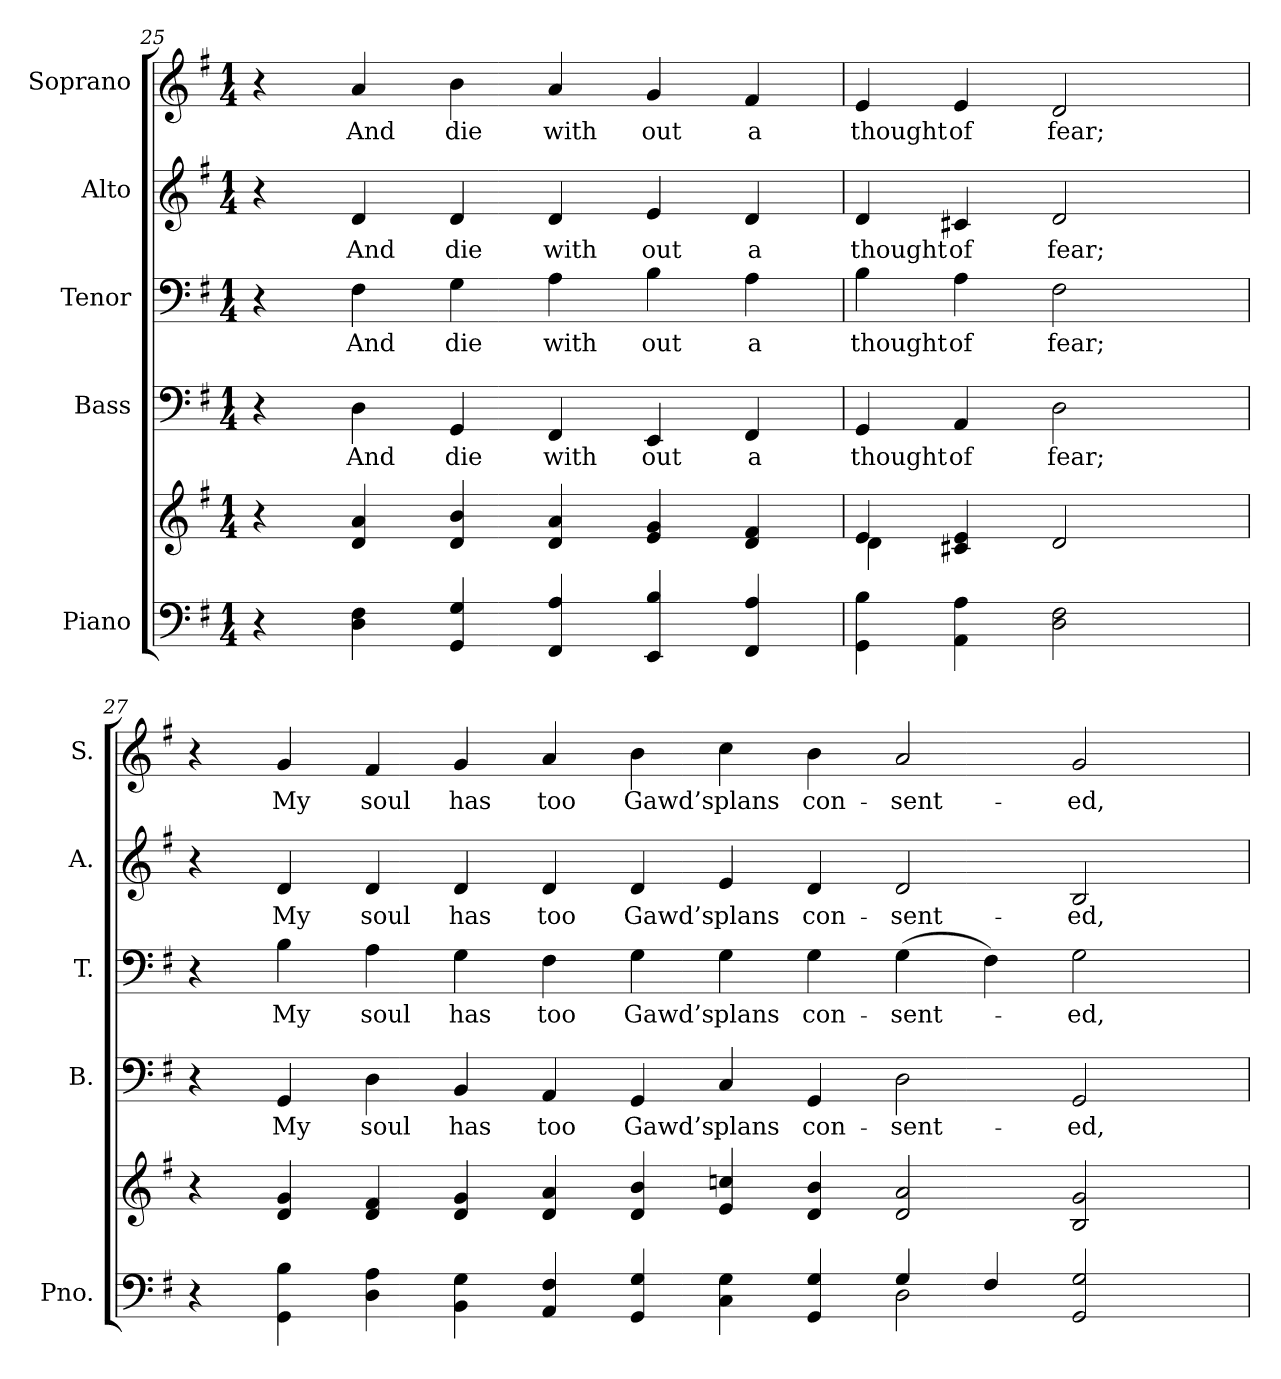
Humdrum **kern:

**kern	**kern	**kern	**text	**kern	**text	**kern	**text	**kern	**text
*part5	*part5	*part4	*part4	*part3	*part3	*part2	*part2	*part1	*part1
*staff6	*staff5	*staff4	*staff4	*staff3	*staff3	*staff2	*staff2	*staff1	*staff1
*I"Piano	*	*I"Bass	*	*I"Tenor	*	*I"Alto	*	*I"Soprano	*
*I'Pno.	*	*I'B.	*	*I'T.	*	*I'A.	*	*I'S.	*
*clefF4	*clefG2	*clefF4	*	*clefF4	*	*clefG2	*	*clefG2	*
*k[f#]	*k[f#]	*k[f#]	*	*k[f#]	*	*k[f#]	*	*k[f#]	*
*G:	*G:	*G:	*	*G:	*	*G:	*	*G:	*
*M1/4	*M1/4	*M1/4	*	*M1/4	*	*M1/4	*	*M1/4	*
=25	=25	=25	=25	=25	=25	=25	=25	=25	=25
4r	4r	4r	.	4r	.	4r	.	4r	.
!	!	!	!LO:LY:b:color=#000000	!	!	!	!	!	!
!	!	!	!	!	!LO:LY:b:color=#000000	!	!	!	!
!	!	!	!	!	!	!	!LO:LY:b:color=#000000	!	!
!	!	!	!	!	!	!	!	!	!LO:LY:b:color=#000000
4Di\ 4F#i	4di/ 4ai	4Di\	And	4F#i\	And	4di/	And	4ai/	And
!	!	!	!LO:LY:b:color=#000000	!	!	!	!	!	!
!	!	!	!	!	!LO:LY:b:color=#000000	!	!	!	!
!	!	!	!	!	!	!	!LO:LY:b:color=#000000	!	!
!	!	!	!	!	!	!	!	!	!LO:LY:b:color=#000000
4GGi/ 4Gi	4di/ 4bi	4GGi/	die	4Gi\	die	4di/	die	4bi\	die
!	!	!	!LO:LY:b:color=#000000	!	!	!	!	!	!
!	!	!	!	!	!LO:LY:b:color=#000000	!	!	!	!
!	!	!	!	!	!	!	!LO:LY:b:color=#000000	!	!
!	!	!	!	!	!	!	!	!	!LO:LY:b:color=#000000
4FF#i/ 4Ai	4di/ 4ai	4FF#i/	with	4Ai\	with	4di/	with	4ai/	with
!	!	!	!LO:LY:b:color=#000000	!	!	!	!	!	!
!	!	!	!	!	!LO:LY:b:color=#000000	!	!	!	!
!	!	!	!	!	!	!	!LO:LY:b:color=#000000	!	!
!	!	!	!	!	!	!	!	!	!LO:LY:b:color=#000000
4EEi/ 4Bi	4ei/ 4gi	4EEi/	out	4Bi\	out	4ei/	out	4gi/	out
!	!	!	!LO:LY:b:color=#000000	!	!	!	!	!	!
!	!	!	!	!	!LO:LY:b:color=#000000	!	!	!	!
!	!	!	!	!	!	!	!LO:LY:b:color=#000000	!	!
!	!	!	!	!	!	!	!	!	!LO:LY:b:color=#000000
4FF#i/ 4Ai	4di/ 4f#i	4FF#i/	a	4Ai\	a	4di/	a	4f#i/	a
!!LO:PB:g=z
=26	=26	=26	=26	=26	=26	=26	=26	=26	=26
*	*^	*	*	*	*	*	*	*	*
!	!	!	!	!LO:LY:b:color=#000000	!	!	!	!	!	!
!	!	!	!	!	!	!LO:LY:b:color=#000000	!	!	!	!
!	!	!	!	!	!	!	!	!LO:LY:b:color=#000000	!	!
!	!	!	!	!	!	!	!	!	!	!LO:LY:b:color=#000000
4GGi\ 4Bi	4ei/	4di\	4GGi/	thought	4Bi\	thought	4di/	thought	4ei/	thought
!	!	!	!	!LO:LY:b:color=#000000	!	!	!	!	!	!
!	!	!	!	!	!	!LO:LY:b:color=#000000	!	!	!	!
!	!	!	!	!	!	!	!	!LO:LY:b:color=#000000	!	!
!	!	!	!	!	!	!	!	!	!	!LO:LY:b:color=#000000
4AAi\ 4Ai	4c#Xi/ 4ei	4ryy	4AAi/	of	4Ai\	of	4c#Xi/	of	4ei/	of
!	!	!	!	!LO:LY:b:color=#000000	!	!	!	!	!	!
!	!	!	!	!	!	!LO:LY:b:color=#000000	!	!	!	!
!	!	!	!	!	!	!	!	!LO:LY:b:color=#000000	!	!
!	!	!	!	!	!	!	!	!	!	!LO:LY:b:color=#000000
2Di\ 2F#i	2di/	4ryy	2Di\	fear;	2F#i\	fear;	2di/	fear;	2di/	fear;
.	.	4ryy	.	.	.	.	.	.	.	.
*	*v	*v	*	*	*	*	*	*	*	*
=27	=27	=27	=27	=27	=27	=27	=27	=27	=27
*^	*	*	*	*	*	*	*	*	*
4r	2.ryy	4r	4r	.	4r	.	4r	.	4r	.
!	!	!	!	!LO:LY:b:color=#000000	!	!	!	!	!	!
!	!	!	!	!	!	!LO:LY:b:color=#000000	!	!	!	!
!	!	!	!	!	!	!	!	!LO:LY:b:color=#000000	!	!
!	!	!	!	!	!	!	!	!	!	!LO:LY:b:color=#000000
4GGi\ 4Bi	.	4di/ 4gi	4GGi/	My	4Bi\	My	4di/	My	4gi/	My
!	!	!	!	!LO:LY:b:color=#000000	!	!	!	!	!	!
!	!	!	!	!	!	!LO:LY:b:color=#000000	!	!	!	!
!	!	!	!	!	!	!	!	!LO:LY:b:color=#000000	!	!
!	!	!	!	!	!	!	!	!	!	!LO:LY:b:color=#000000
4Di\ 4Ai	.	4di/ 4f#i	4Di\	soul	4Ai\	soul	4di/	soul	4f#i/	soul
!	!	!	!	!LO:LY:b:color=#000000	!	!	!	!	!	!
!	!	!	!	!	!	!LO:LY:b:color=#000000	!	!	!	!
!	!	!	!	!	!	!	!	!LO:LY:b:color=#000000	!	!
!	!	!	!	!	!	!	!	!	!	!LO:LY:b:color=#000000
4BBi\ 4Gi	2.ryy	4di/ 4gi	4BBi/	has	4Gi\	has	4di/	has	4gi/	has
!	!	!	!	!LO:LY:b:color=#000000	!	!	!	!	!	!
!	!	!	!	!	!	!LO:LY:b:color=#000000	!	!	!	!
!	!	!	!	!	!	!	!	!LO:LY:b:color=#000000	!	!
!	!	!	!	!	!	!	!	!	!	!LO:LY:b:color=#000000
4AAi/ 4F#i	.	4di/ 4ai	4AAi/	too	4F#i\	too	4di/	too	4ai/	too
!	!	!	!	!LO:LY:b:color=#000000	!	!	!	!	!	!
!	!	!	!	!	!	!LO:LY:b:color=#000000	!	!	!	!
!	!	!	!	!	!	!	!	!LO:LY:b:color=#000000	!	!
!	!	!	!	!	!	!	!	!	!	!LO:LY:b:color=#000000
4GGi/ 4Gi	.	4di/ 4bi	4GGi/	Gawd’s	4Gi\	Gawd’s	4di/	Gawd’s	4bi\	Gawd’s
!	!	!	!	!LO:LY:b:color=#000000	!	!	!	!	!	!
!	!	!	!	!	!	!LO:LY:b:color=#000000	!	!	!	!
!	!	!	!	!	!	!	!	!LO:LY:b:color=#000000	!	!
!	!	!	!	!	!	!	!	!	!	!LO:LY:b:color=#000000
4Ci\ 4Gi	2ryy	4ei/ 4ccni	4Ci/	plans	4Gi\	plans	4ei/	plans	4cci\	plans
!	!	!	!	!LO:LY:b:color=#000000	!	!	!	!	!	!
!	!	!	!	!	!	!LO:LY:b:color=#000000	!	!	!	!
!	!	!	!	!	!	!	!	!LO:LY:b:color=#000000	!	!
!	!	!	!	!	!	!	!	!	!	!LO:LY:b:color=#000000
4GGi/ 4Gi	.	4di/ 4bi	4GGi/	con-	4Gi\	con-	4di/	con-	4bi\	con-
!	!	!	!	!LO:LY:b:color=#000000	!	!	!	!	!	!
!	!	!	!	!	!	!LO:LY:b:color=#000000	!	!	!	!
!	!	!	!	!	!	!	!	!LO:LY:b:color=#000000	!	!
!	!	!	!	!	!	!	!	!	!	!LO:LY:b:color=#000000
4Gi/	2Di\	2di/ 2ai	2Di\	-sent-	(4Gi\	-sent-	2di/	-sent-	2ai/	-sent-
4F#i/	.	.	.	.	4F#i\)	.	.	.	.	.
!	!	!	!	!LO:LY:b:color=#000000	!	!	!	!	!	!
!	!	!	!	!	!	!LO:LY:b:color=#000000	!	!	!	!
!	!	!	!	!	!	!	!	!LO:LY:b:color=#000000	!	!
!	!	!	!	!	!	!	!	!	!	!LO:LY:b:color=#000000
2GGi/ 2Gi	4ryy	2Bi/ 2gi	2GGi/	-ed,	2Gi\	-ed,	2Bi/	-ed,	2gi/	-ed,
.	4ryy	.	.	.	.	.	.	.	.	.
*v	*v	*	*	*	*	*	*	*	*	*
=	=	=	=	=	=	=	=	=	=
*-	*-	*-	*-	*-	*-	*-	*-	*-	*-
